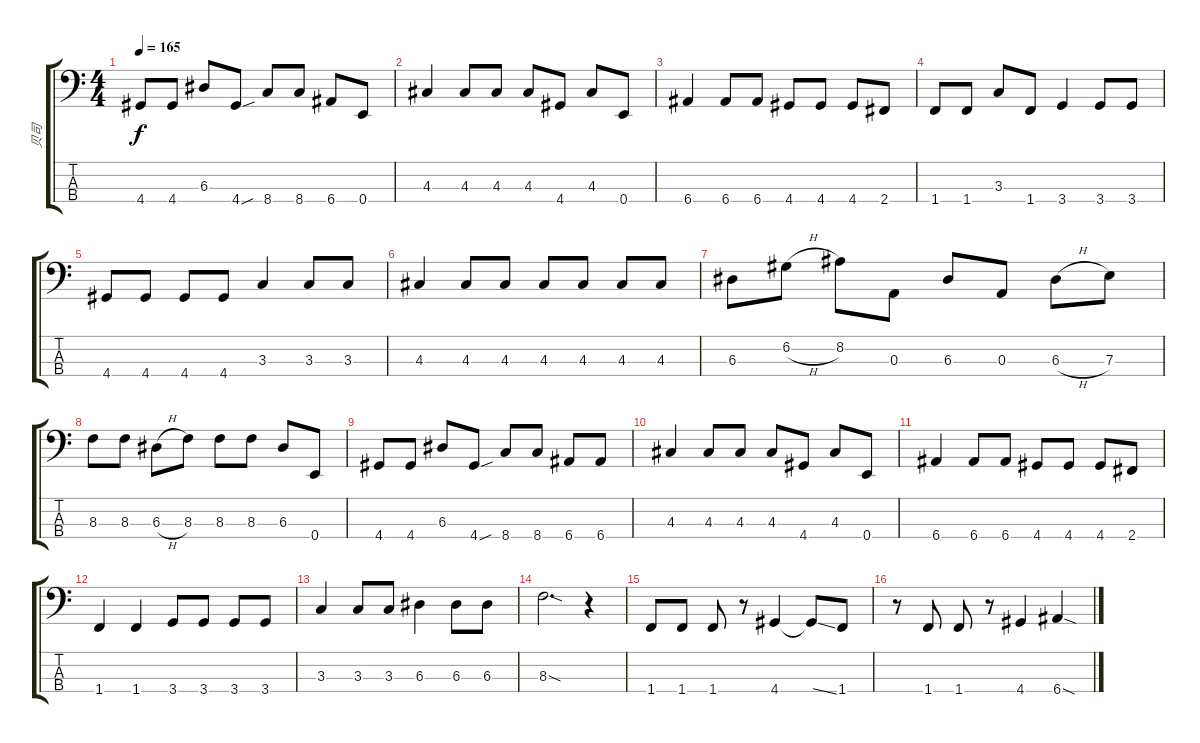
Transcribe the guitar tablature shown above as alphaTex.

\track ("贝司" "贝司") {instrument electricbassfinger}
\staff {score tabs}
\tuning (G2 D2 A1 E1) {hide}
\ts (4 4)
\tempo 165
\clef f4
\ks c
4.4.8{dy f} 4.4.8 6.3.8 4.4{sou}.8 8.4.8 8.4.8 6.4.8 0.4.8 |
4.3.4 4.3.8 4.3.8 4.3.8 4.4.8 4.3.8 0.4.8 |
6.4.4 6.4.8 6.4.8 4.4.8 4.4.8 4.4.8 2.4.8 |
1.4.8 1.4.8 3.3.8 1.4.8 3.4.4 3.4.8 3.4.8 |
4.4.8 4.4.8 4.4.8 4.4.8 3.3.4 3.3.8 3.3.8 |
4.3.4 4.3.8 4.3.8 4.3.8 4.3.8 4.3.8 4.3.8 |
6.3.8 6.2{h}.8 8.2.8 0.3.8 6.3.8 0.3.8 6.3{h}.8 7.3.8 |
8.3.8 8.3.8 6.3{h}.8 8.3.8 8.3.8 8.3.8 6.3.8 0.4.8 |
4.4.8 4.4.8 6.3.8 4.4{sou}.8 8.4.8 8.4.8 6.4.8 6.4.8 |
4.3.4 4.3.8 4.3.8 4.3.8 4.4.8 4.3.8 0.4.8 |
6.4.4 6.4.8 6.4.8 4.4.8 4.4.8 4.4.8 2.4.8 |
1.4.4 1.4.4 3.4.8 3.4.8 3.4.8 3.4.8 |
3.3.4 3.3.8 3.3.8 6.3.4 6.3.8 6.3.8 |
8.3{sod}.2{d} r.4 |
1.4.8 1.4.8 1.4.8 r.8 4.4.4 4.4{ss t}.8 1.4.8 |
r.8 1.4.8 1.4.8 r.8 4.4.4 6.4{sod}.4
